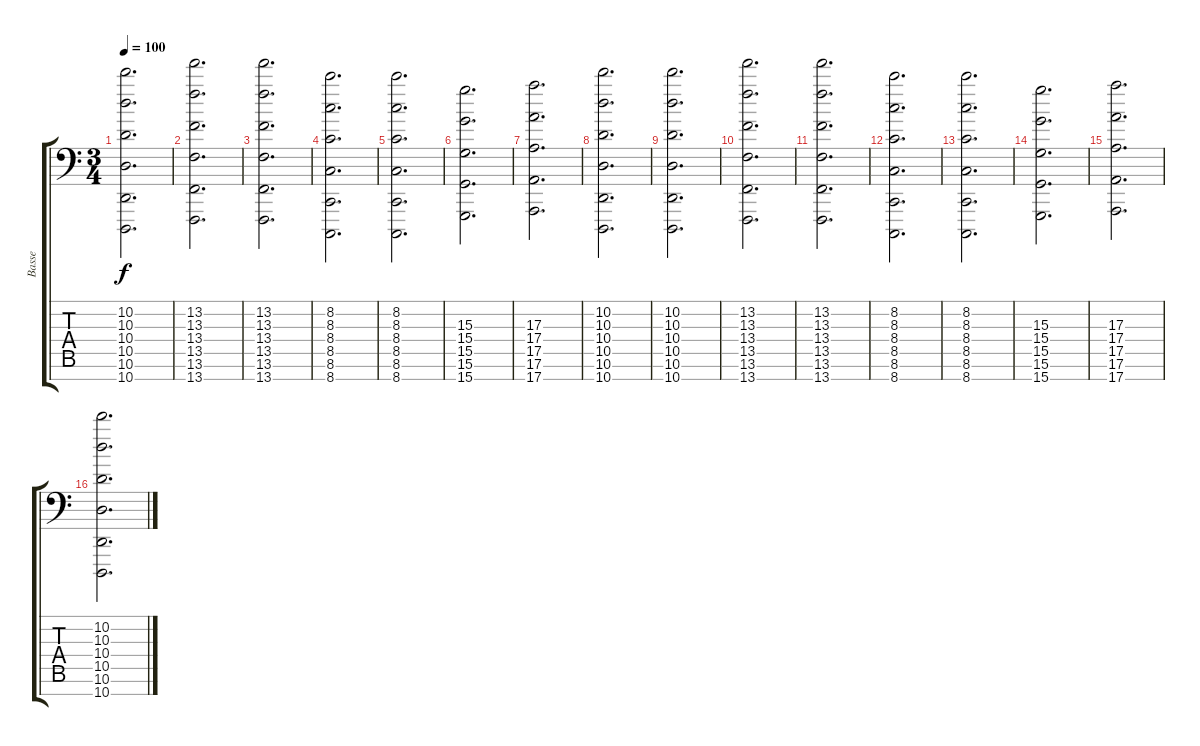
\track ("Basse" "Basse") {instrument brightacousticpiano}
\staff {score tabs}
\tuning (E-1 E5 E4 E3 E2 E1 E0) {hide}
\ts (3 4)
\tempo 100
\clef f4
\ks c
(10.2 10.3 10.4 10.5 10.6 10.7).2{d dy f} |
(13.2 13.3 13.4 13.5 13.6 13.7).2{d} |
(13.2 13.3 13.4 13.5 13.6 13.7).2{d} |
(8.2 8.3 8.4 8.5 8.6 8.7).2{d} |
(8.2 8.3 8.4 8.5 8.6 8.7).2{d} |
(15.3 15.4 15.5 15.6 15.7).2{d} |
(17.3 17.4 17.5 17.6 17.7).2{d} |
(10.2 10.3 10.4 10.5 10.6 10.7).2{d} |
(10.2 10.3 10.4 10.5 10.6 10.7).2{d} |
(13.2 13.3 13.4 13.5 13.6 13.7).2{d} |
(13.2 13.3 13.4 13.5 13.6 13.7).2{d} |
(8.2 8.3 8.4 8.5 8.6 8.7).2{d} |
(8.2 8.3 8.4 8.5 8.6 8.7).2{d} |
(15.3 15.4 15.5 15.6 15.7).2{d} |
(17.3 17.4 17.5 17.6 17.7).2{d} |
(10.2 10.3 10.4 10.5 10.6 10.7).2{d}
